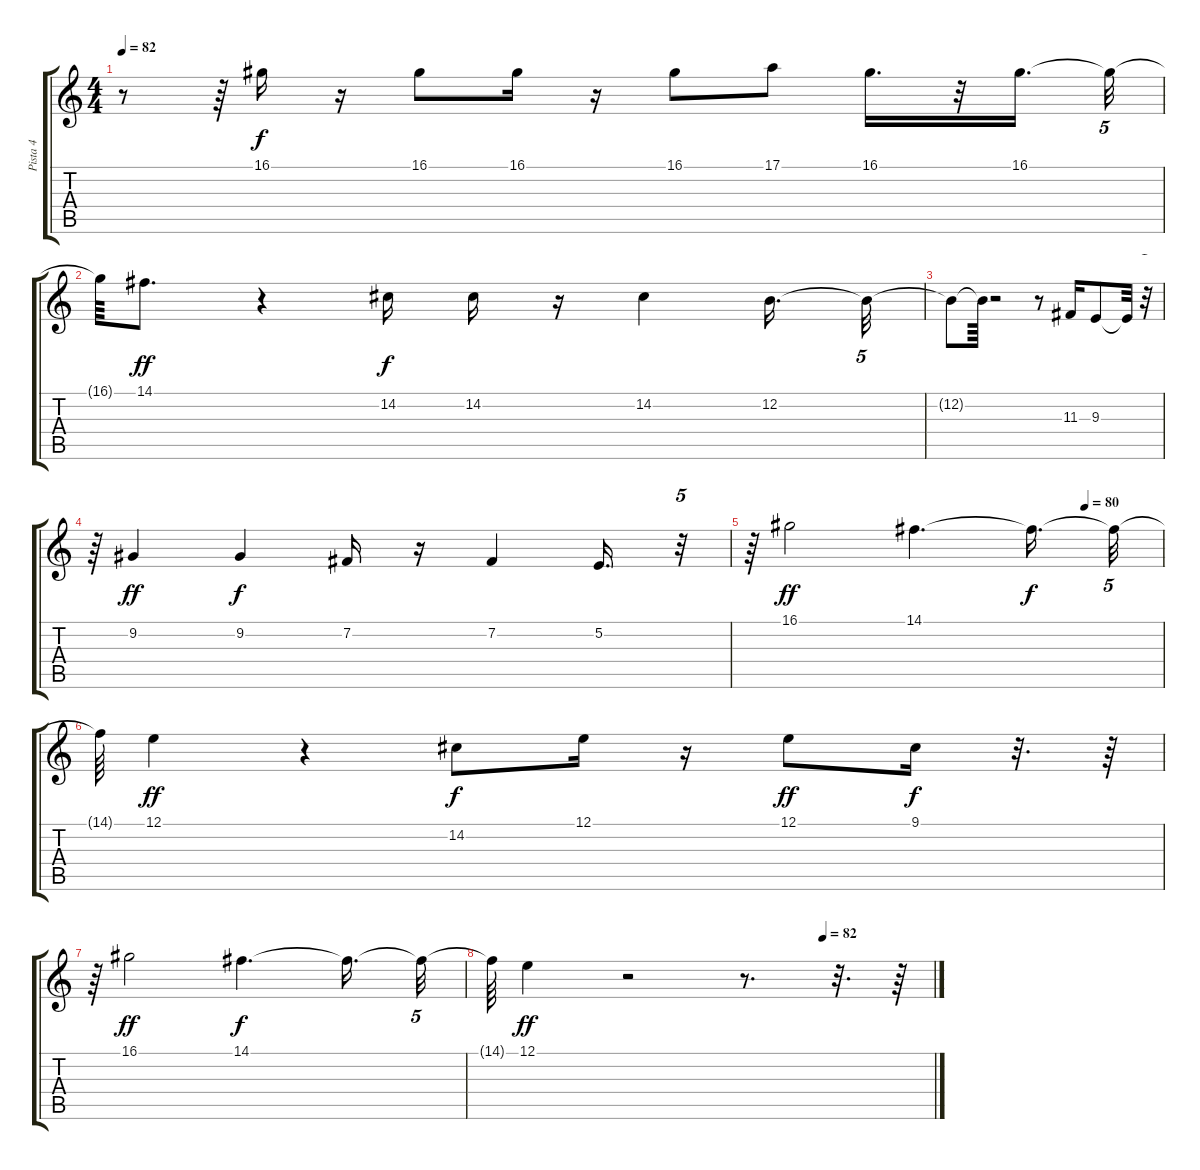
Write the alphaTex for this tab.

\track ("Pista 4" "Pista 4") {instrument harmonica}
\staff {score tabs}
\tuning (E4 B3 G3 D3 A2 E2) {hide}
\ts (4 4)
\tempo 82
\clef g2
\ks c
r.8{dy f} r.64 16.1.16 r.16 16.1.8 16.1.16 r.16 16.1.8 17.1.8 16.1.16{d} r.32 16.1.16{d} 16.1{t}.32{tu (5 4)} |
16.1{t}.64 14.1.8{d dy ff} r.4 14.2.16{dy f} 14.2.16 r.16 14.2.4 12.2.16{d} 12.2{t}.32{tu (5 4)} |
12.2{t}.8 12.2{t}.64 r.2 r.8 11.3.16 9.3.8 9.3{t}.32 r.32{tu (5 4)} |
r.64 9.2.4{dy ff} 9.2.4{dy f} 7.2.16 r.16 7.2.4 5.2.16{d} r.32{tu (5 4)} |
\tempo (80 0.8125)
r.64 16.1.2{dy ff} 14.1.4{d} 14.1{t}.16{d dy f} 14.1{t}.32{tu (5 4)} |
14.1{t}.64 12.1.4{dy ff} r.4 14.2.8{dy f} 12.1.16 r.16 12.1.8{dy ff} 9.1.16{dy f} r.32{d} r.64 |
r.64 16.1.2{dy ff} 14.1.4{d dy f} 14.1{t}.16{d} 14.1{t}.32{tu (5 4)} |
\tempo (82 0.75)
14.1{t}.64 12.1.4{dy ff} r.2 r.8{d} r.32{d} r.64
